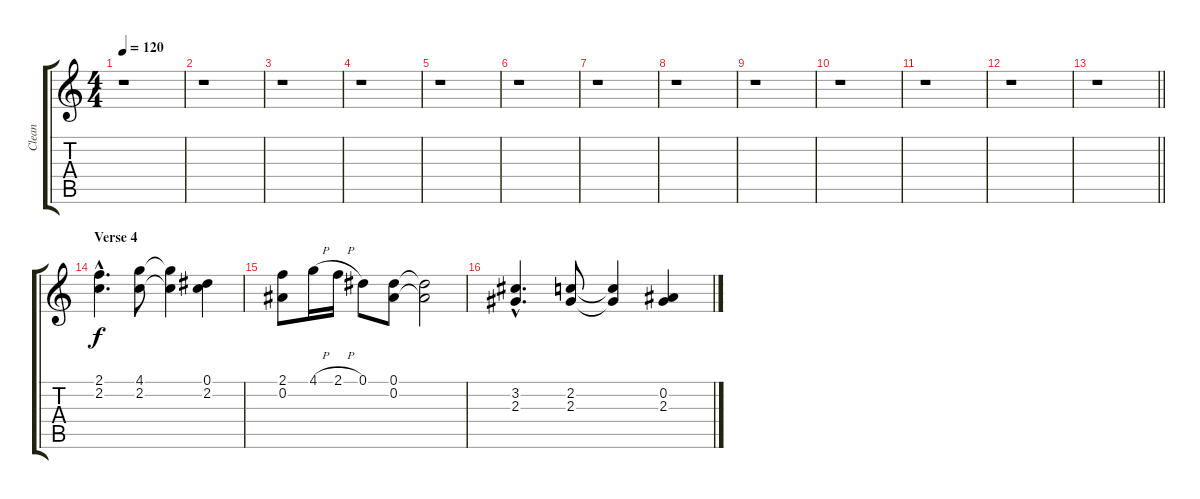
\track ("Clean" "Clean") {instrument electricguitarclean}
\staff {score tabs}
\tuning (Eb4 Bb3 Gb3 Db3 Ab2 Eb2) {hide}
\ts (4 4)
\tempo 120
\clef g2
\ks c
r.1{dy f} |
r.1 |
r.1 |
r.1 |
r.1 |
r.1 |
r.1 |
r.1 |
r.1 |
r.1 |
r.1 |
r.1 |
\barLineRight lightlight
r.1 |
\section ("" "Verse 4")
(2.1{hac} 2.2{hac}).4{d} (4.1 2.2).8 (4.1{t} 2.2{t}).4 (0.1 2.2).4 |
(2.1 0.2).8 4.1{h}.16 2.1{h}.16 0.1.8 (0.1 0.2).8 (0.1{t} 0.2{t}).2 |
(3.2{hac} 2.3{hac}).4{d} (2.2 2.3).8 (2.2{t} 2.3{t}).4 (0.2 2.3).4
